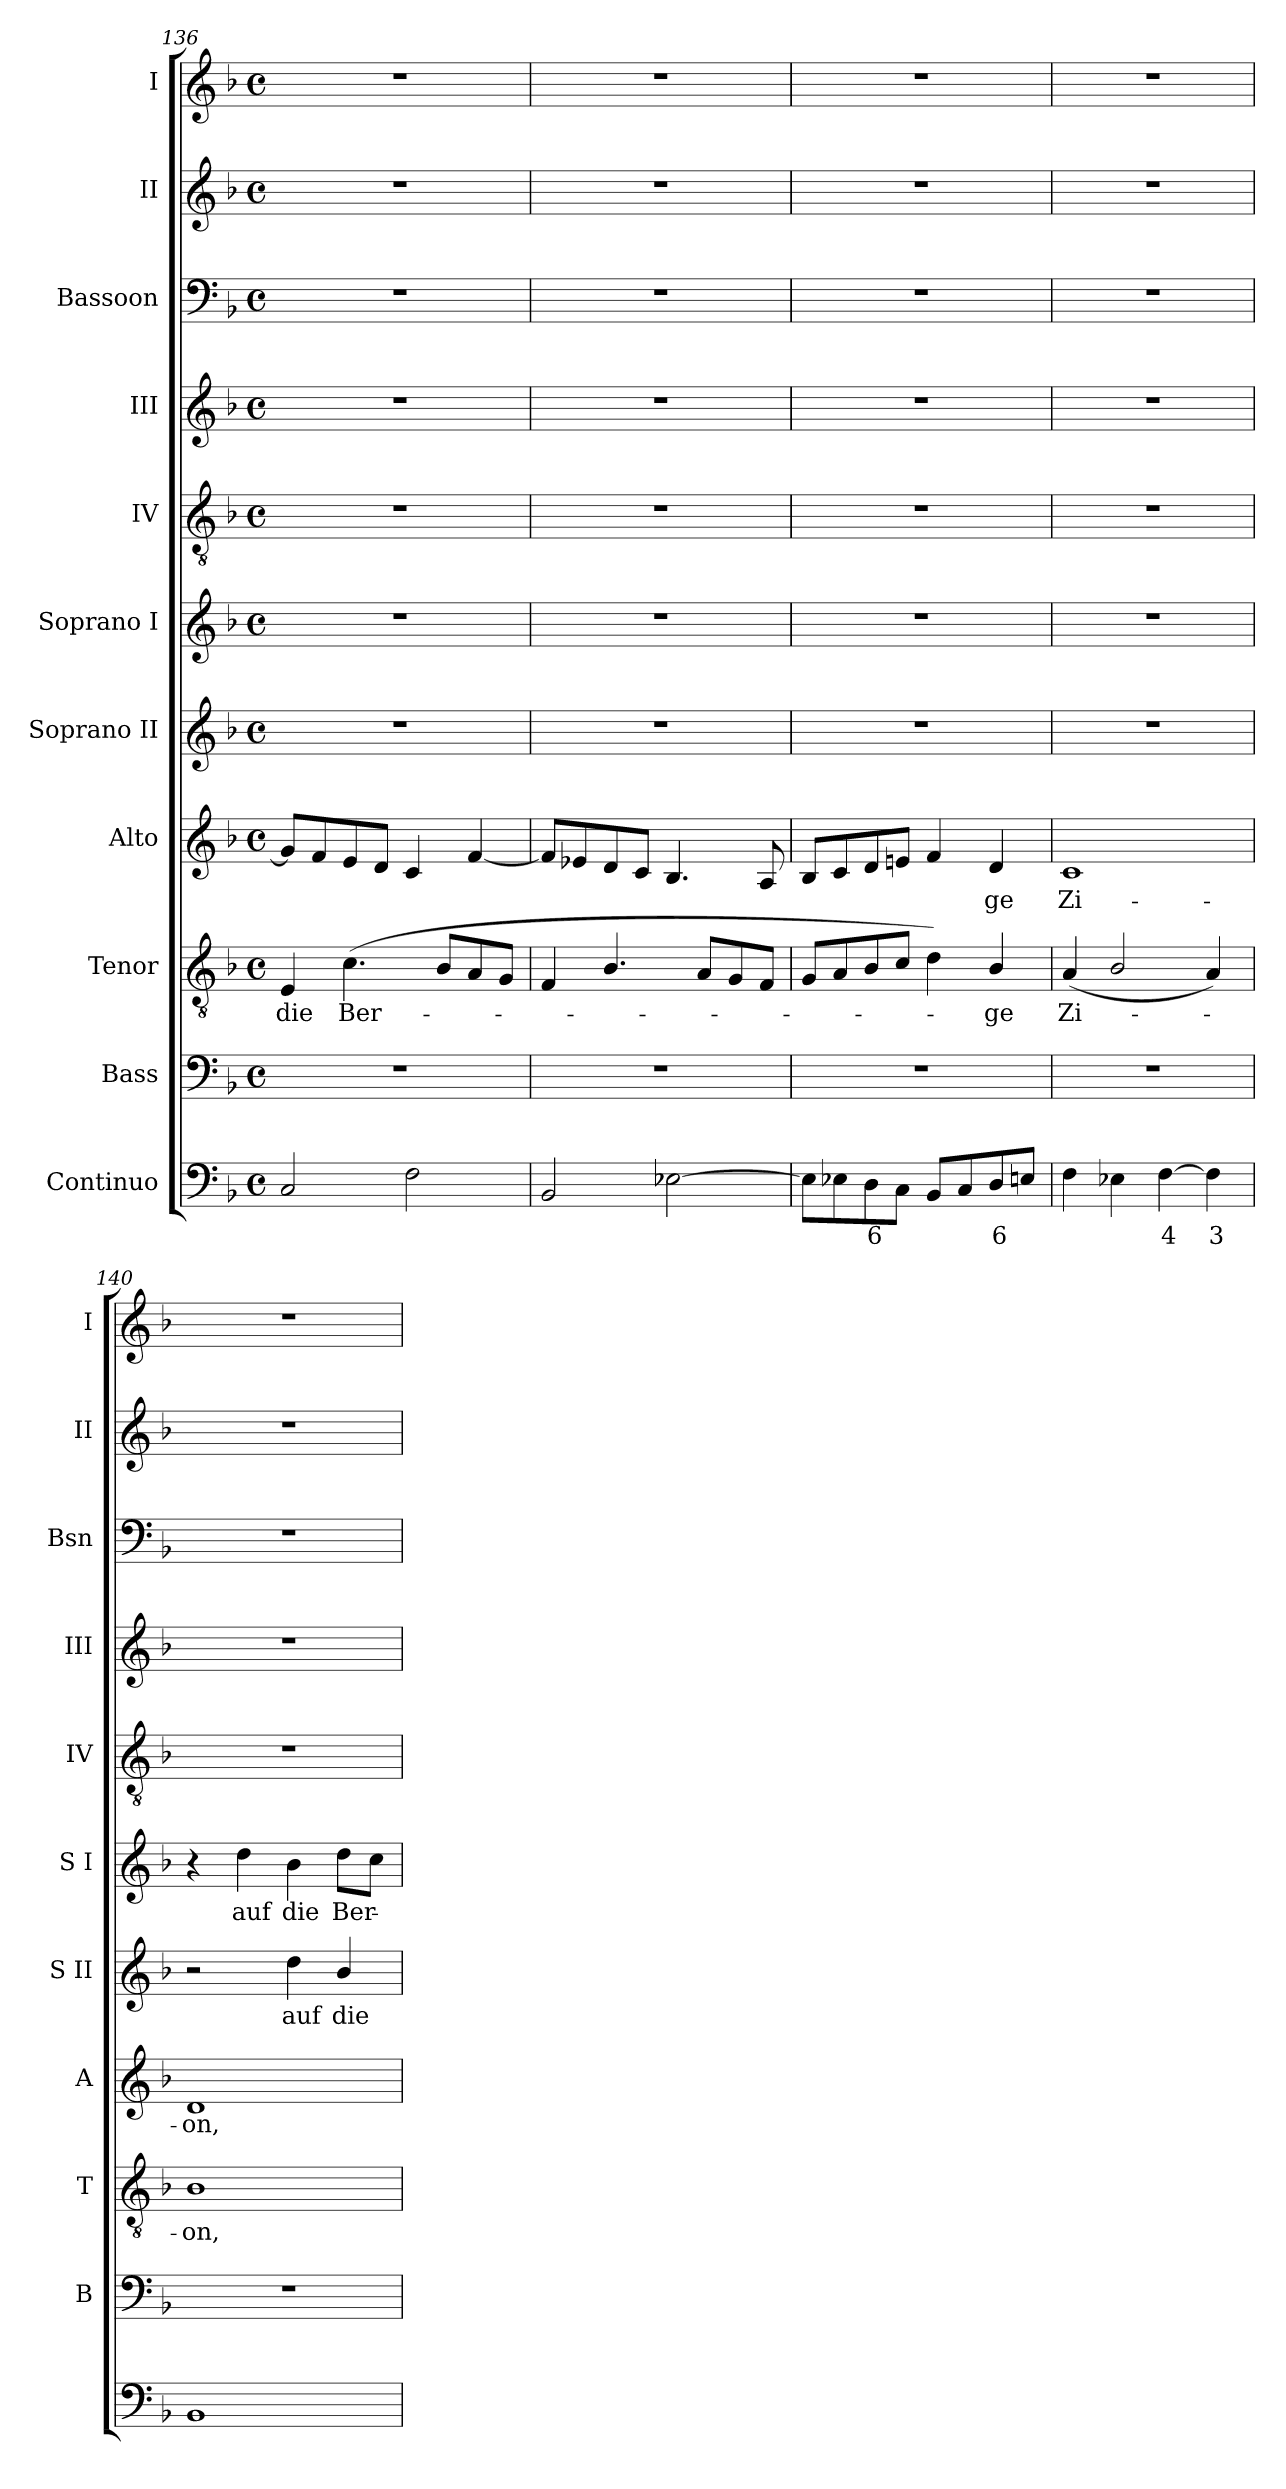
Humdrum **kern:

**kern	**text	**kern	**kern	**text	**kern	**text	**kern	**text	**kern	**text	**kern	**kern	**kern	**kern	**kern
*part11	*part11	*part10	*part9	*part9	*part8	*part8	*part7	*part7	*part6	*part6	*part5	*part4	*part3	*part2	*part1
*staff11	*staff11	*staff10	*staff9	*staff9	*staff8	*staff8	*staff7	*staff7	*staff6	*staff6	*staff5	*staff4	*staff3	*staff2	*staff1
*I"Continuo	*	*I"Bass	*I"Tenor	*	*I"Alto	*	*I"Soprano II	*	*I"Soprano I	*	*I"IV	*I"III	*I"Bassoon	*I"II	*I"I
*	*	*I'B	*I'T	*	*I'A	*	*I'S II	*	*I'S I	*	*I'IV	*I'III	*I'Bsn	*I'II	*I'I
!!LO:LB:g=z
*clefF4	*	*clefF4	*clefGv2	*	*clefG2	*	*clefG2	*	*clefG2	*	*clefGv2	*clefG2	*clefF4	*clefG2	*clefG2
*k[b-]	*	*k[b-]	*k[b-]	*	*k[b-]	*	*k[b-]	*	*k[b-]	*	*k[b-]	*k[b-]	*k[b-]	*k[b-]	*k[b-]
*F:	*	*F:	*F:	*	*F:	*	*F:	*	*F:	*	*F:	*F:	*F:	*F:	*F:
*M4/4	*	*M4/4	*M4/4	*	*M4/4	*	*M4/4	*	*M4/4	*	*M4/4	*M4/4	*M4/4	*M4/4	*M4/4
*met(c)	*	*met(c)	*met(c)	*	*met(c)	*	*met(c)	*	*met(c)	*	*met(c)	*met(c)	*met(c)	*met(c)	*met(c)
=136	=136	=136	=136	=136	=136	=136	=136	=136	=136	=136	=136	=136	=136	=136	=136
!	!	!	!	!LO:LY:b	!	!	!	!	!	!	!	!	!	!	!
2C	.	1r	4E	die	8gL]	.	1r	.	1r	.	1r	1r	1r	1r	1r
.	.	.	.	.	8f	.	.	.	.	.	.	.	.	.	.
!	!	!	!	!LO:LY:b	!	!	!	!	!	!	!	!	!	!	!
.	.	.	(>4.c	Ber-	8e	.	.	.	.	.	.	.	.	.	.
.	.	.	.	.	8dJ	.	.	.	.	.	.	.	.	.	.
2F	.	.	.	.	4c	.	.	.	.	.	.	.	.	.	.
.	.	.	8B-L	.	.	.	.	.	.	.	.	.	.	.	.
.	.	.	8A	.	[4f	.	.	.	.	.	.	.	.	.	.
.	.	.	8GJ	.	.	.	.	.	.	.	.	.	.	.	.
=137	=137	=137	=137	=137	=137	=137	=137	=137	=137	=137	=137	=137	=137	=137	=137
2BB-	.	1r	4F	.	8fL]	.	1r	.	1r	.	1r	1r	1r	1r	1r
.	.	.	.	.	8e-X	.	.	.	.	.	.	.	.	.	.
.	.	.	4.B-/	.	8d	.	.	.	.	.	.	.	.	.	.
.	.	.	.	.	8cJ	.	.	.	.	.	.	.	.	.	.
[2E-X	.	.	.	.	4.B-	.	.	.	.	.	.	.	.	.	.
.	.	.	8AL	.	.	.	.	.	.	.	.	.	.	.	.
.	.	.	8G	.	.	.	.	.	.	.	.	.	.	.	.
.	.	.	8FJ	.	8A	.	.	.	.	.	.	.	.	.	.
=138	=138	=138	=138	=138	=138	=138	=138	=138	=138	=138	=138	=138	=138	=138	=138
8E-L]	.	1r	8GL	.	8B-L	.	1r	.	1r	.	1r	1r	1r	1r	1r
8E-	.	.	8A	.	8c	.	.	.	.	.	.	.	.	.	.
!	!LO:LY:b	!	!	!	!	!	!	!	!	!	!	!	!	!	!
8D	6	.	8B-	.	8d	.	.	.	.	.	.	.	.	.	.
8CJ	.	.	8cJ	.	8enJ	.	.	.	.	.	.	.	.	.	.
8BB-L	.	.	4d)	.	4f	.	.	.	.	.	.	.	.	.	.
8C	.	.	.	.	.	.	.	.	.	.	.	.	.	.	.
!	!LO:LY:b	!	!	!LO:LY:b	!	!LO:LY:b	!	!	!	!	!	!	!	!	!
8D	6	.	4B-/	ge	4d	ge	.	.	.	.	.	.	.	.	.
8EnJ	.	.	.	.	.	.	.	.	.	.	.	.	.	.	.
=139	=139	=139	=139	=139	=139	=139	=139	=139	=139	=139	=139	=139	=139	=139	=139
!	!	!	!	!LO:LY:b	!	!LO:LY:b	!	!	!	!	!	!	!	!	!
4F	.	1r	(<4A	Zi-	1c	Zi-	1r	.	1r	.	1r	1r	1r	1r	1r
4E-X	.	.	2B-/	.	.	.	.	.	.	.	.	.	.	.	.
!	!LO:LY:b	!	!	!	!	!	!	!	!	!	!	!	!	!	!
[4F	4	.	.	.	.	.	.	.	.	.	.	.	.	.	.
!	!LO:LY:b	!	!	!	!	!	!	!	!	!	!	!	!	!	!
4F]	3	.	4A)	.	.	.	.	.	.	.	.	.	.	.	.
=140	=140	=140	=140	=140	=140	=140	=140	=140	=140	=140	=140	=140	=140	=140	=140
!	!	!	!	!LO:LY:b	!	!LO:LY:b	!	!	!	!	!	!	!	!	!
1BB-	.	1r	1B-	on,	1d	-on,	2r	.	4r	.	1r	1r	1r	1r	1r
!	!	!	!	!	!	!	!	!	!	!LO:LY:b	!	!	!	!	!
.	.	.	.	.	.	.	.	.	4dd	auf	.	.	.	.	.
!	!	!	!	!	!	!	!	!LO:LY:b	!	!LO:LY:b	!	!	!	!	!
.	.	.	.	.	.	.	4dd	auf	4b-	die	.	.	.	.	.
!	!	!	!	!	!	!	!	!LO:LY:b	!	!LO:LY:b	!	!	!	!	!
.	.	.	.	.	.	.	4b-/	die	8ddL	Ber-	.	.	.	.	.
.	.	.	.	.	.	.	.	.	8ccJ	.	.	.	.	.	.
=	=	=	=	=	=	=	=	=	=	=	=	=	=	=	=
*-	*-	*-	*-	*-	*-	*-	*-	*-	*-	*-	*-	*-	*-	*-	*-
